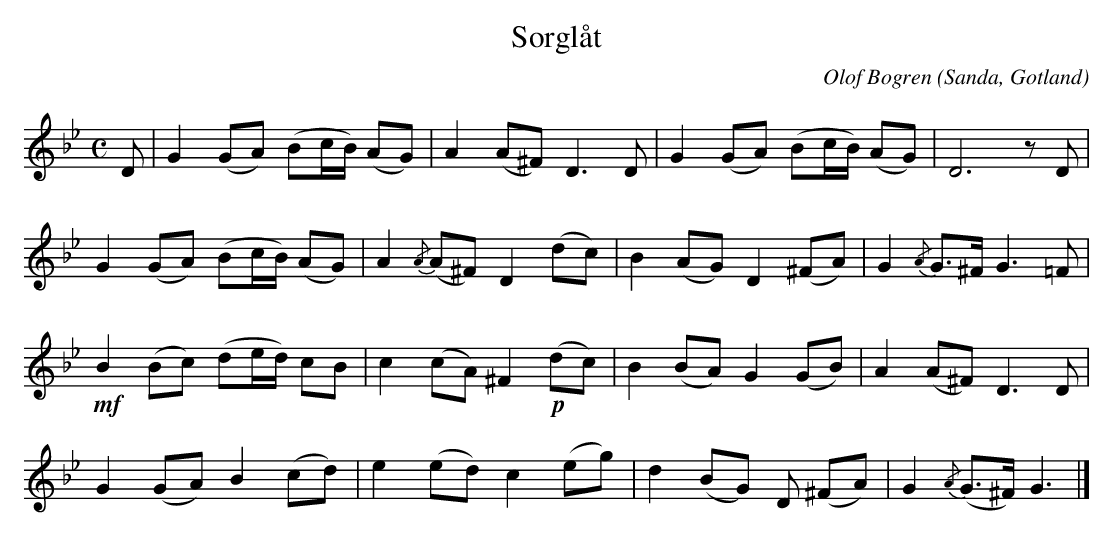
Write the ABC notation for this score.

X:1
T:Sorglåt
C:Olof Bogren
O:Sanda, Gotland
M:C
L:1/8
K:Gm
D|G2 (GA) (Bc/B/) (AG)|A2 (A^F) D3 D|G2 (GA) (Bc/B/) (AG)|D6 z D|
G2 (GA) (Bc/B/) (AG)|A2 {/A}(A^F) D2 (dc)|B2 (AG) D2 (^FA)|G2 {/A}G>^F G3 =F|
+mf+B2 (Bc) (de/d/) cB|c2 (cA) ^F2 +p+(dc)|B2 (BA) G2 (GB)|A2 (A^F) D3 D|
G2 (GA) B2 (cd)|e2 (ed) c2 (eg)|d2 (BG) D (^FA)|G2 {/A}(G>^F) G3|]
